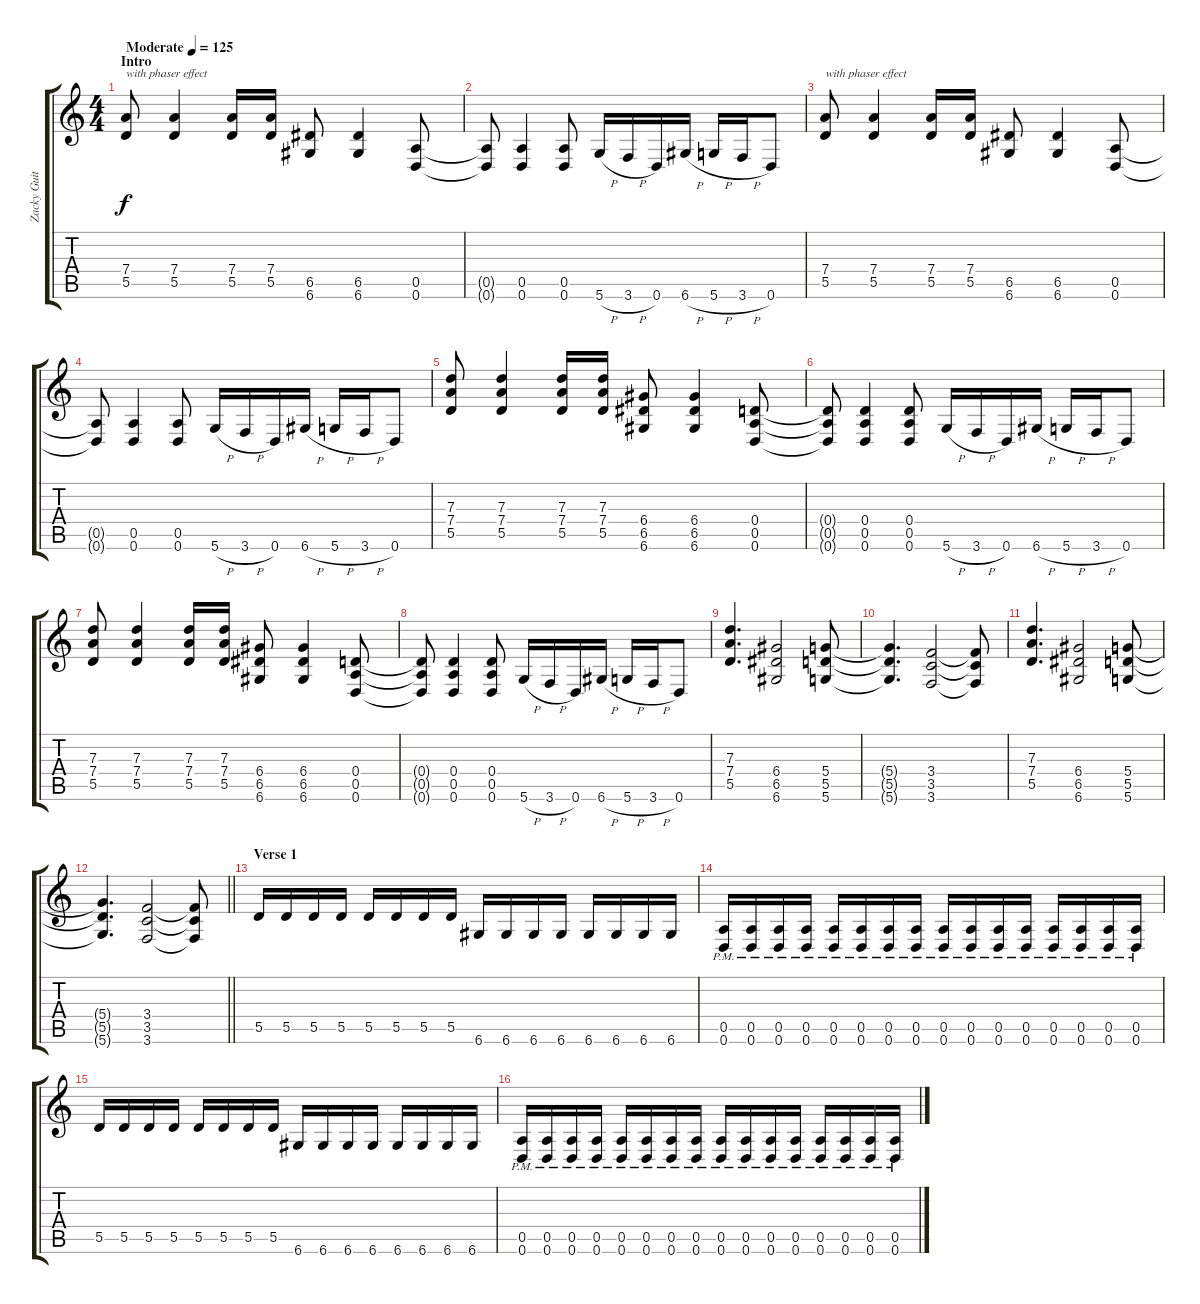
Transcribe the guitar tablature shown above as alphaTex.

\track ("Zacky Guitar 1" "Zacky Guit") {instrument distortionguitar}
\staff {score tabs}
\tuning (E4 B3 G3 D3 A2 D2) {hide}
\ts (4 4)
\section ("" "Intro")
\tempo (125 "Moderate")
\clef g2
\ks c
(7.4 5.5).8{txt "with phaser effect" dy f instrument distortionguitar} (7.4 5.5).4 (7.4 5.5).16 (7.4 5.5).16 (6.5 6.6).8 (6.5 6.6).4 (0.5 0.6).8 |
(0.5{t} 0.6{t}).8 (0.5 0.6).4 (0.5 0.6).8 5.6{h}.16 3.6{h}.16 0.6.16 6.6{h}.16 5.6{h}.16 3.6{h}.16 0.6.8 |
(7.4 5.5).8{txt "with phaser effect"} (7.4 5.5).4 (7.4 5.5).16 (7.4 5.5).16 (6.5 6.6).8 (6.5 6.6).4 (0.5 0.6).8 |
(0.5{t} 0.6{t}).8 (0.5 0.6).4 (0.5 0.6).8 5.6{h}.16 3.6{h}.16 0.6.16 6.6{h}.16 5.6{h}.16 3.6{h}.16 0.6.8 |
(7.3 7.4 5.5).8 (7.3 7.4 5.5).4 (7.3 7.4 5.5).16 (7.3 7.4 5.5).16 (6.4 6.5 6.6).8 (6.4 6.5 6.6).4 (0.4 0.5 0.6).8 |
(0.4{t} 0.5{t} 0.6{t}).8 (0.4 0.5 0.6).4 (0.4 0.5 0.6).8 5.6{h}.16 3.6{h}.16 0.6.16 6.6{h}.16 5.6{h}.16 3.6{h}.16 0.6.8 |
(7.3 7.4 5.5).8 (7.3 7.4 5.5).4 (7.3 7.4 5.5).16 (7.3 7.4 5.5).16 (6.4 6.5 6.6).8 (6.4 6.5 6.6).4 (0.4 0.5 0.6).8 |
(0.4{t} 0.5{t} 0.6{t}).8 (0.4 0.5 0.6).4 (0.4 0.5 0.6).8 5.6{h}.16 3.6{h}.16 0.6.16 6.6{h}.16 5.6{h}.16 3.6{h}.16 0.6.8 |
(7.3 7.4 5.5).4{d} (6.4 6.5 6.6).2 (5.4 5.5 5.6).8 |
(5.4{t} 5.5{t} 5.6{t}).4{d} (3.4 3.5 3.6).2 (3.4{t} 3.5{t} 3.6{t}).8 |
(7.3 7.4 5.5).4{d} (6.4 6.5 6.6).2 (5.4 5.5 5.6).8 |
\barLineRight lightlight
(5.4{t} 5.5{t} 5.6{t}).4{d} (3.4 3.5 3.6).2 (3.4{t} 3.5{t} 3.6{t}).8 |
\section ("" "Verse 1")
5.5.16 5.5.16 5.5.16 5.5.16 5.5.16 5.5.16 5.5.16 5.5.16 6.6.16 6.6.16 6.6.16 6.6.16 6.6.16 6.6.16 6.6.16 6.6.16 |
(0.5{pm} 0.6{pm}).16 (0.5{pm} 0.6{pm}).16 (0.5{pm} 0.6{pm}).16 (0.5{pm} 0.6{pm}).16 (0.5{pm} 0.6{pm}).16 (0.5{pm} 0.6{pm}).16 (0.5{pm} 0.6{pm}).16 (0.5{pm} 0.6{pm}).16 (0.5{pm} 0.6{pm}).16 (0.5{pm} 0.6{pm}).16 (0.5{pm} 0.6{pm}).16 (0.5{pm} 0.6{pm}).16 (0.5{pm} 0.6{pm}).16 (0.5{pm} 0.6{pm}).16 (0.5{pm} 0.6{pm}).16 (0.5{pm} 0.6{pm}).16 |
5.5.16 5.5.16 5.5.16 5.5.16 5.5.16 5.5.16 5.5.16 5.5.16 6.6.16 6.6.16 6.6.16 6.6.16 6.6.16 6.6.16 6.6.16 6.6.16 |
(0.5{pm} 0.6{pm}).16 (0.5{pm} 0.6{pm}).16 (0.5{pm} 0.6{pm}).16 (0.5{pm} 0.6{pm}).16 (0.5{pm} 0.6{pm}).16 (0.5{pm} 0.6{pm}).16 (0.5{pm} 0.6{pm}).16 (0.5{pm} 0.6{pm}).16 (0.5{pm} 0.6{pm}).16 (0.5{pm} 0.6{pm}).16 (0.5{pm} 0.6{pm}).16 (0.5{pm} 0.6{pm}).16 (0.5{pm} 0.6{pm}).16 (0.5{pm} 0.6{pm}).16 (0.5{pm} 0.6{pm}).16 (0.5{pm} 0.6{pm}).16
